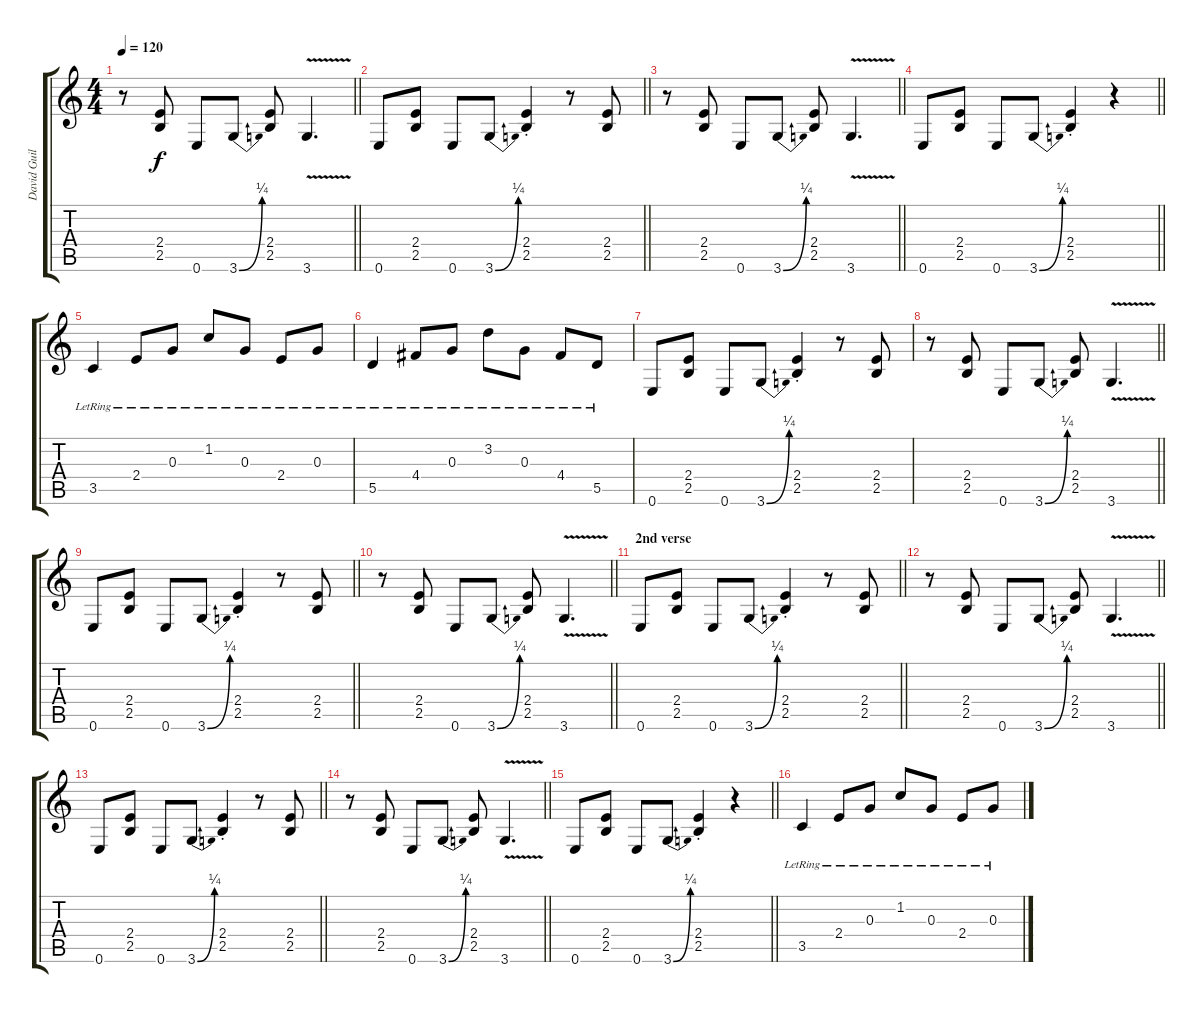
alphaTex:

\track ("David Guilmour" "David Guil") {instrument electricguitarjazz}
\staff {score tabs}
\tuning (E4 B3 G3 D3 A2 E2) {hide}
\ts (4 4)
\tempo 120
\clef g2
\barLineRight lightlight
\ks c
r.8{dy f} (2.4 2.5).8 0.6.8 3.6{be (bend 0 0 60 1)}.8 (2.4 2.5).8 3.6{v}.4{d} |
\barLineRight lightlight
0.6.8 (2.4 2.5).8 0.6.8 3.6{be (bend 0 0 60 1)}.8 (2.4{st} 2.5{st}).4 r.8 (2.4 2.5).8 |
\barLineRight lightlight
r.8 (2.4 2.5).8 0.6.8 3.6{be (bend 0 0 60 1)}.8 (2.4 2.5).8 3.6{v}.4{d} |
\barLineRight lightlight
0.6.8 (2.4 2.5).8 0.6.8 3.6{be (bend 0 0 60 1)}.8 (2.4{st} 2.5{st}).4 r.4 |
3.5{lr}.4 2.4{lr}.8 0.3{lr}.8 1.2{lr}.8 0.3{lr}.8 2.4{lr}.8 0.3{lr}.8 |
5.5{lr}.4 4.4{lr}.8 0.3{lr}.8 3.2{lr}.8 0.3{lr}.8 4.4{lr}.8 5.5{lr}.8 |
0.6.8 (2.4 2.5).8 0.6.8 3.6{be (bend 0 0 60 1)}.8 (2.4{st} 2.5{st}).4 r.8 (2.4 2.5).8 |
\barLineRight lightlight
r.8 (2.4 2.5).8 0.6.8 3.6{be (bend 0 0 60 1)}.8 (2.4 2.5).8 3.6{v}.4{d} |
\barLineRight lightlight
0.6.8 (2.4 2.5).8 0.6.8 3.6{be (bend 0 0 60 1)}.8 (2.4{st} 2.5{st}).4 r.8 (2.4 2.5).8 |
\barLineRight lightlight
r.8 (2.4 2.5).8 0.6.8 3.6{be (bend 0 0 60 1)}.8 (2.4 2.5).8 3.6{v}.4{d} |
\section ("" "2nd verse")
\barLineRight lightlight
0.6.8 (2.4 2.5).8 0.6.8 3.6{be (bend 0 0 60 1)}.8 (2.4{st} 2.5{st}).4 r.8 (2.4 2.5).8 |
\barLineRight lightlight
r.8 (2.4 2.5).8 0.6.8 3.6{be (bend 0 0 60 1)}.8 (2.4 2.5).8 3.6{v}.4{d} |
\barLineRight lightlight
0.6.8 (2.4 2.5).8 0.6.8 3.6{be (bend 0 0 60 1)}.8 (2.4{st} 2.5{st}).4 r.8 (2.4 2.5).8 |
\barLineRight lightlight
r.8 (2.4 2.5).8 0.6.8 3.6{be (bend 0 0 60 1)}.8 (2.4 2.5).8 3.6{v}.4{d} |
\barLineRight lightlight
0.6.8 (2.4 2.5).8 0.6.8 3.6{be (bend 0 0 60 1)}.8 (2.4{st} 2.5{st}).4 r.4 |
3.5{lr}.4 2.4{lr}.8 0.3{lr}.8 1.2{lr}.8 0.3{lr}.8 2.4{lr}.8 0.3{lr}.8
